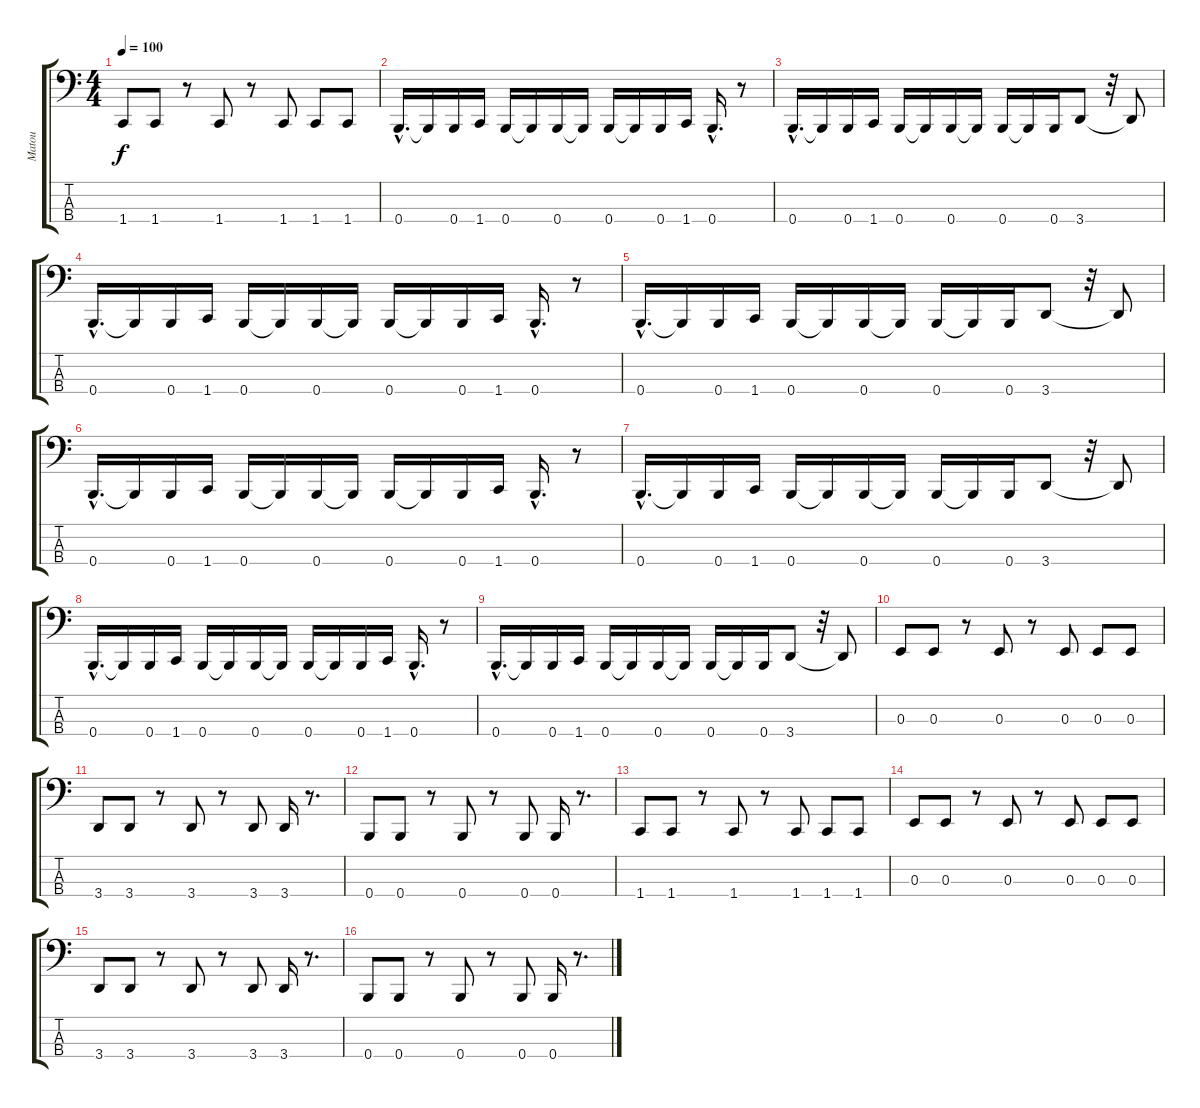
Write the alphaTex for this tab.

\track ("Matou" "Matou") {instrument slapbass2}
\staff {score tabs}
\tuning (D2 A1 E1 B0) {hide}
\ts (4 4)
\tempo 100
\clef f4
\ks c
1.4.8{dy f} 1.4.8 r.8 1.4.8 r.8 1.4.8 1.4.8 1.4.8 |
0.4{hac}.16{d} 0.4{t}.16 0.4.16 1.4.16 0.4.16 0.4{t}.16 0.4.16 0.4{t}.16 0.4.16 0.4{t}.16 0.4.16 1.4.16 0.4{hac}.16{d} r.8 |
0.4{hac}.16{d} 0.4{t}.16 0.4.16 1.4.16 0.4.16 0.4{t}.16 0.4.16 0.4{t}.16 0.4.16 0.4{t}.16 0.4.16 3.4.8 r.32 3.4{t}.8 |
0.4{hac}.16{d} 0.4{t}.16 0.4.16 1.4.16 0.4.16 0.4{t}.16 0.4.16 0.4{t}.16 0.4.16 0.4{t}.16 0.4.16 1.4.16 0.4{hac}.16{d} r.8 |
0.4{hac}.16{d} 0.4{t}.16 0.4.16 1.4.16 0.4.16 0.4{t}.16 0.4.16 0.4{t}.16 0.4.16 0.4{t}.16 0.4.16 3.4.8 r.32 3.4{t}.8 |
0.4{hac}.16{d} 0.4{t}.16 0.4.16 1.4.16 0.4.16 0.4{t}.16 0.4.16 0.4{t}.16 0.4.16 0.4{t}.16 0.4.16 1.4.16 0.4{hac}.16{d} r.8 |
0.4{hac}.16{d} 0.4{t}.16 0.4.16 1.4.16 0.4.16 0.4{t}.16 0.4.16 0.4{t}.16 0.4.16 0.4{t}.16 0.4.16 3.4.8 r.32 3.4{t}.8 |
0.4{hac}.16{d} 0.4{t}.16 0.4.16 1.4.16 0.4.16 0.4{t}.16 0.4.16 0.4{t}.16 0.4.16 0.4{t}.16 0.4.16 1.4.16 0.4{hac}.16{d} r.8 |
0.4{hac}.16{d} 0.4{t}.16 0.4.16 1.4.16 0.4.16 0.4{t}.16 0.4.16 0.4{t}.16 0.4.16 0.4{t}.16 0.4.16 3.4.8 r.32 3.4{t}.8 |
0.3.8 0.3.8 r.8 0.3.8 r.8 0.3.8 0.3.8 0.3.8 |
3.4.8 3.4.8 r.8 3.4.8 r.8 3.4.8 3.4.16 r.8{d} |
0.4.8 0.4.8 r.8 0.4.8 r.8 0.4.8 0.4.16 r.8{d} |
1.4.8 1.4.8 r.8 1.4.8 r.8 1.4.8 1.4.8 1.4.8 |
0.3.8 0.3.8 r.8 0.3.8 r.8 0.3.8 0.3.8 0.3.8 |
3.4.8 3.4.8 r.8 3.4.8 r.8 3.4.8 3.4.16 r.8{d} |
0.4.8 0.4.8 r.8 0.4.8 r.8 0.4.8 0.4.16 r.8{d}
